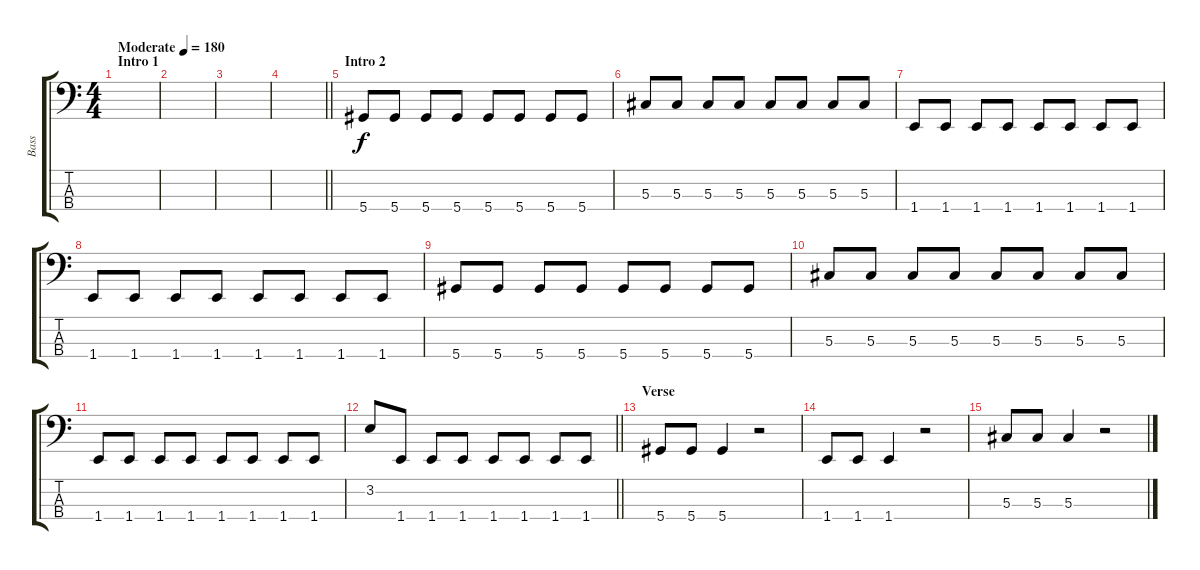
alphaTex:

\track ("Bass" "Bass") {instrument electricbassfinger}
\staff {score tabs}
\tuning (Gb2 Db2 Ab1 Eb1) {hide}
\ts (4 4)
\section ("" "Intro 1")
\tempo (180 "Moderate")
\clef f4
\ks c
|
|
|
\barLineRight lightlight
|
\section ("" "Intro 2")
5.4.8 5.4.8 5.4.8 5.4.8 5.4.8 5.4.8 5.4.8 5.4.8 |
5.3.8 5.3.8 5.3.8 5.3.8 5.3.8 5.3.8 5.3.8 5.3.8 |
1.4.8 1.4.8 1.4.8 1.4.8 1.4.8 1.4.8 1.4.8 1.4.8 |
1.4.8 1.4.8 1.4.8 1.4.8 1.4.8 1.4.8 1.4.8 1.4.8 |
5.4.8 5.4.8 5.4.8 5.4.8 5.4.8 5.4.8 5.4.8 5.4.8 |
5.3.8 5.3.8 5.3.8 5.3.8 5.3.8 5.3.8 5.3.8 5.3.8 |
1.4.8 1.4.8 1.4.8 1.4.8 1.4.8 1.4.8 1.4.8 1.4.8 |
\barLineRight lightlight
3.2.8 1.4.8 1.4.8 1.4.8 1.4.8 1.4.8 1.4.8 1.4.8 |
\section ("" "Verse")
5.4.8 5.4.8 5.4.4 r.2 |
1.4.8 1.4.8 1.4.4 r.2 |
5.3.8 5.3.8 5.3.4 r.2
